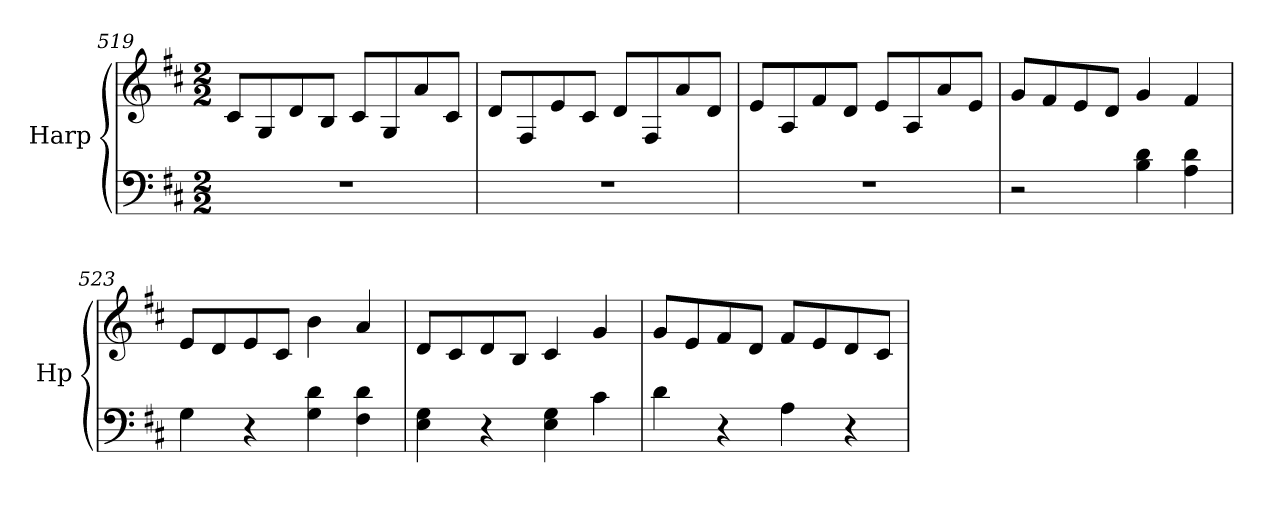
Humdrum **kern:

**kern	**kern
*part1	*part1
*staff2	*staff1
*I"Harp	*
*I'Hp	*
!!LO:LB:g=z
*clefF4	*clefG2
*k[f#c#]	*k[f#c#]
*M2/2	*M2/2
=519	=519
1r	8c#/L
.	8G/
.	8d/
.	8B/J
.	8c#/L
.	8G/
.	8a/
.	8c#/J
=520	=520
1r	8d/L
.	8F#/
.	8e/
.	8c#/J
.	8d/L
.	8F#/
.	8a/
.	8d/J
=521	=521
1r	8e/L
.	8A/
.	8f#/
.	8d/J
.	8e/L
.	8A/
.	8a/
.	8e/J
=522	=522
2r	8g/L
.	8f#/
.	8e/
.	8d/J
4B\ 4d\	4g/
4A\ 4d\	4f#/
=523	=523
4G\	8e/L
.	8d/
4r	8e/
.	8c#/J
4G\ 4d\	4b\
4F#\ 4d\	4a/
!!LO:LB:g=z
=524	=524
4E\ 4G\	8d/L
.	8c#/
4r	8d/
.	8B/J
4E\ 4G\	4c#/
4c#\	4g/
=525	=525
4d\	8g/L
.	8e/
4r	8f#/
.	8d/J
4A\	8f#/L
.	8e/
4r	8d/
.	8c#/J
=	=
*-	*-
